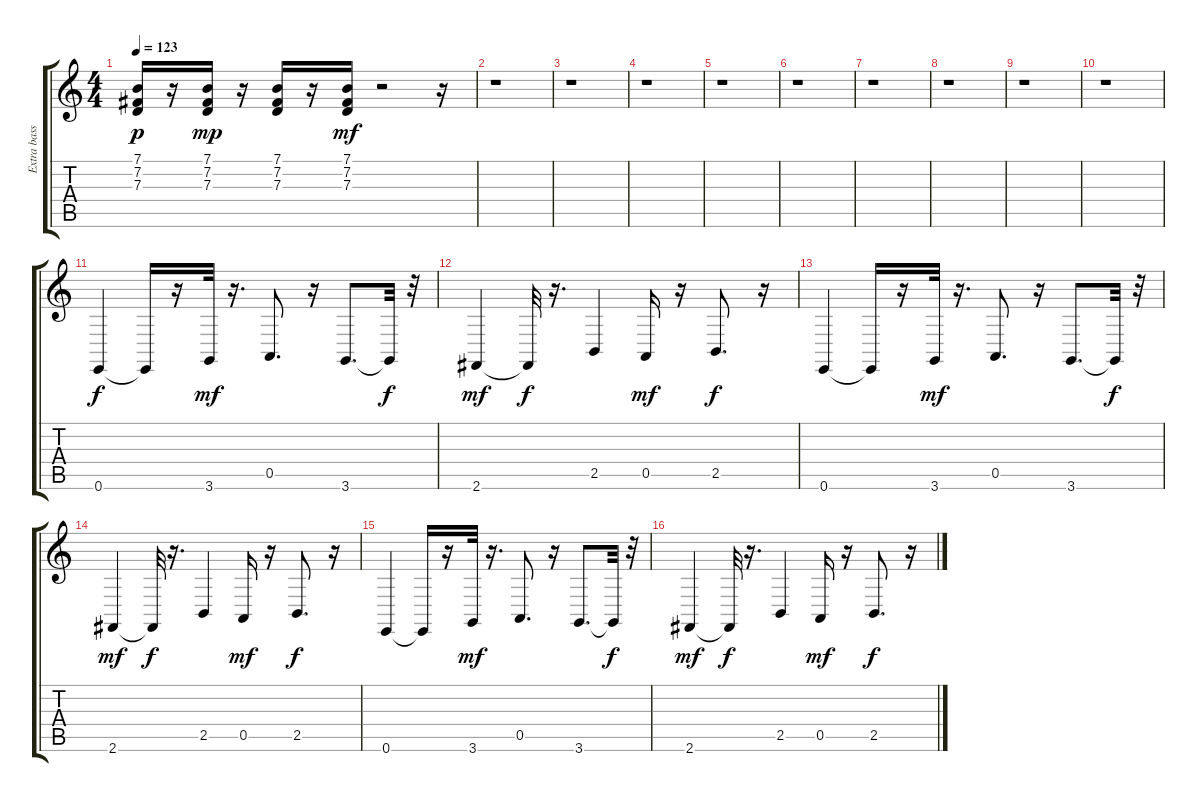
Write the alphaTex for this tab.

\track ("Extra bass" "Extra bass") {instrument clavinet}
\staff {score tabs}
\tuning (E4 B3 G3 D3 A2 E2) {hide}
\ts (4 4)
\tempo 123
\clef g2
\ks c
(7.1 7.2 7.3).16{dy p} r.16 (7.1 7.2 7.3).16{dy mp} r.16 (7.1 7.2 7.3).16 r.16 (7.1 7.2 7.3).16{dy mf} r.2 r.16 |
r.1 |
r.1 |
r.1 |
r.1 |
r.1 |
r.1 |
r.1 |
r.1 |
r.1 |
0.6.4{dy f} 0.6{t}.16 r.16 3.6.32{dy mf} r.16{d} 0.5.8{d} r.16 3.6.8{d} 3.6{t}.32{dy f} r.32 |
2.6.4{dy mf} 2.6{t}.32{dy f} r.16{d} 2.5.4 0.5.16{dy mf} r.16 2.5.8{d dy f} r.16 |
0.6.4 0.6{t}.16 r.16 3.6.32{dy mf} r.16{d} 0.5.8{d} r.16 3.6.8{d} 3.6{t}.32{dy f} r.32 |
2.6.4{dy mf} 2.6{t}.32{dy f} r.16{d} 2.5.4 0.5.16{dy mf} r.16 2.5.8{d dy f} r.16 |
0.6.4 0.6{t}.16 r.16 3.6.32{dy mf} r.16{d} 0.5.8{d} r.16 3.6.8{d} 3.6{t}.32{dy f} r.32 |
2.6.4{dy mf} 2.6{t}.32{dy f} r.16{d} 2.5.4 0.5.16{dy mf} r.16 2.5.8{d dy f} r.16
